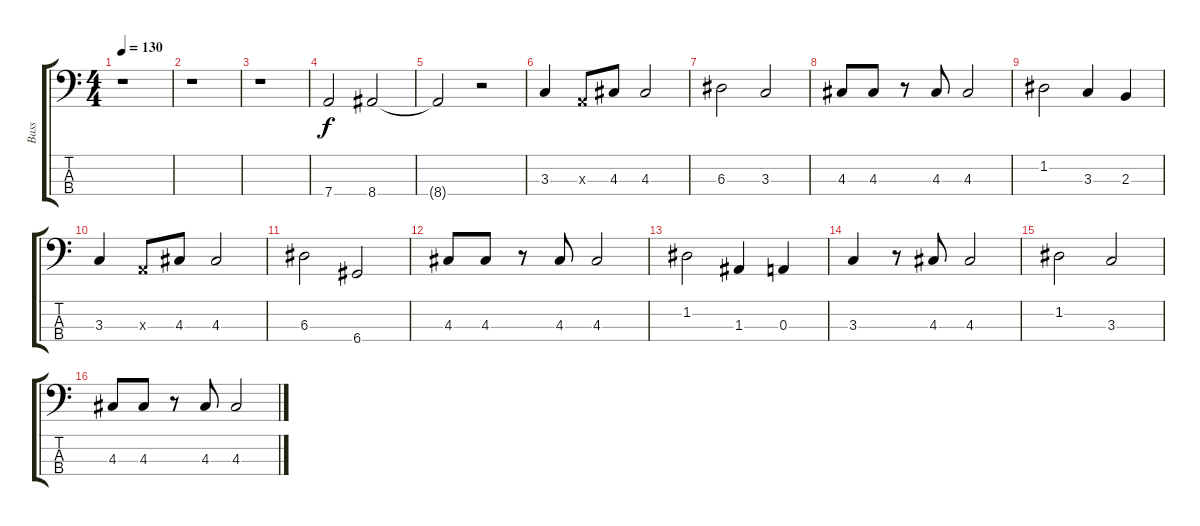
\track ("Bass" "Bass") {instrument electricbassfinger}
\staff {score tabs}
\tuning (G2 D2 A1 D1) {hide}
\ts (4 4)
\tempo 130
\clef f4
\ks c
r.1{dy f} |
r.1 |
r.1 |
7.4.2 8.4.2 |
8.4{t}.2 r.2 |
3.3.4 0.3{x}.8 4.3.8 4.3.2 |
6.3.2 3.3.2 |
4.3.8 4.3.8 r.8 4.3.8 4.3.2 |
1.2.2 3.3.4 2.3.4 |
3.3.4 0.3{x}.8 4.3.8 4.3.2 |
6.3.2 6.4.2 |
4.3.8 4.3.8 r.8 4.3.8 4.3.2 |
1.2.2 1.3.4 0.3.4 |
3.3.4 r.8 4.3.8 4.3.2 |
1.2.2 3.3.2 |
4.3.8 4.3.8 r.8 4.3.8 4.3.2
